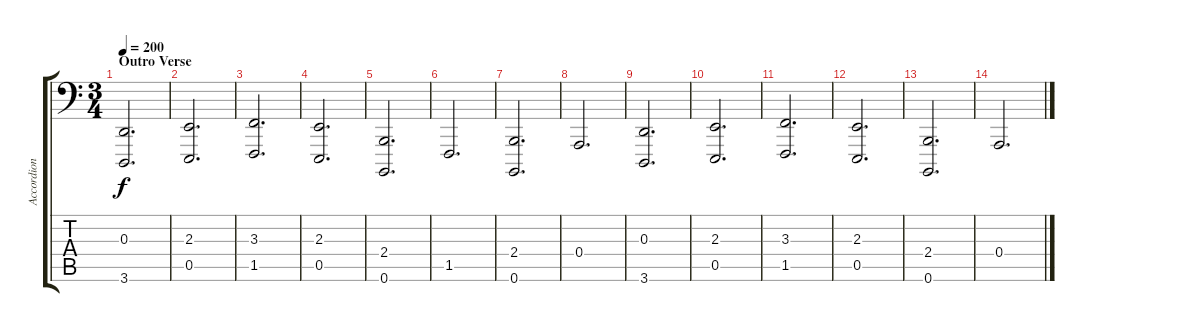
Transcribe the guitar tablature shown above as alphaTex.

\track ("Accordion (Rhythm 2)" "Accordion ") {instrument accordion}
\staff {score tabs}
\tuning (C3 G2 D2 A1 E1 B0) {hide}
\ts (3 4)
\section ("" "Outro Verse")
\tempo 200
\clef f4
\ks c
(0.3 3.6).2{d dy f} |
(2.3 0.5).2{d} |
(3.3 1.5).2{d} |
(2.3 0.5).2{d} |
(2.4 0.6).2{d} |
1.5.2{d} |
(2.4 0.6).2{d} |
0.4.2{d} |
(0.3 3.6).2{d} |
(2.3 0.5).2{d} |
(3.3 1.5).2{d} |
(2.3 0.5).2{d} |
(2.4 0.6).2{d} |
0.4.2{d}
